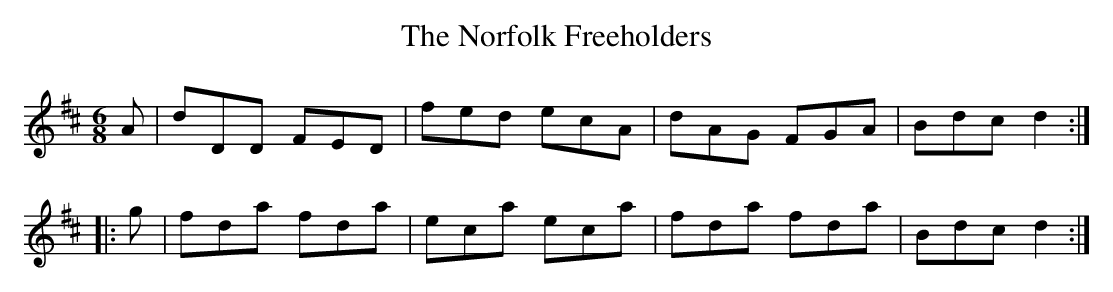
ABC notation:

X:1
T:Norfolk Freeholders, The
M:6/8
L:1/8
K:D
A | dDD FED | fed ecA | dAG FGA | Bdc d2 :|
|: g | fda fda | eca eca | fda fda | Bdc d2 :|
